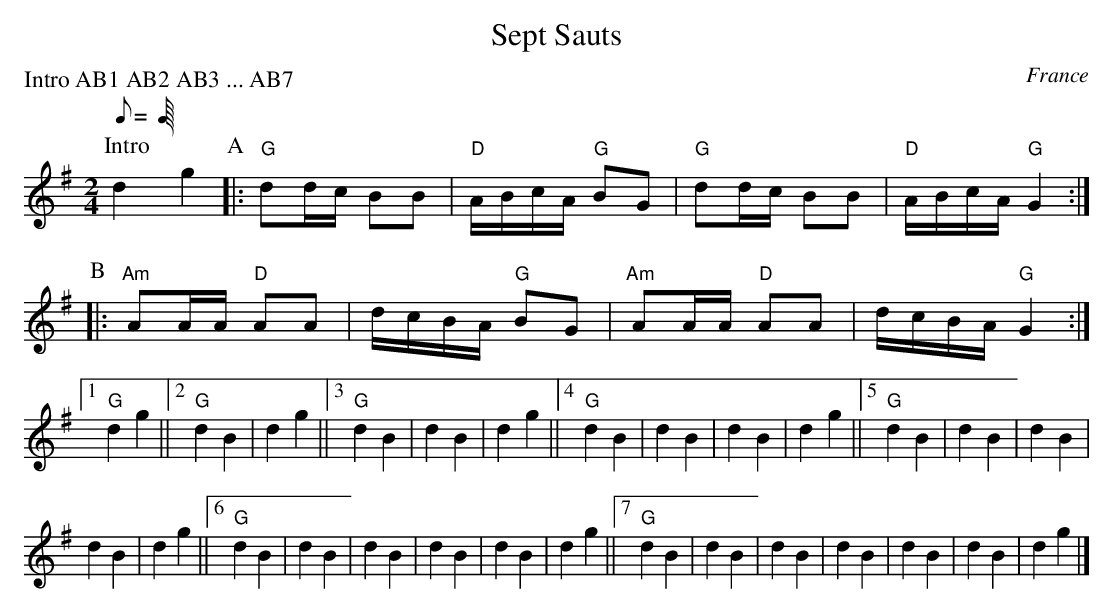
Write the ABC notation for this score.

X:1
T:Sept Sauts
L:1/8
M:2/4
O:France
P:Intro AB1 AB2 AB3 ... AB7
Q:c/4=90
K:G major
P:Intro
d2g2 \
P:A
|:"G"dd/c/ BB|"D"A/B/c/A/ "G"BG|"G"dd/c/ BB|"D"A/B/c/A/ "G"G2:|
P:B
|:"Am"AA/A/ "D"AA|d/c/B/A/ "G"BG|"Am"AA/A/ "D"AA|d/c/B/A/ "G"G2:|
[|]1"G"d2g2||2"G"d2B2|d2g2||3"G"d2B2|d2B2|d2g2||4"G"d2B2|d2B2|d2B2|d2g2||5 \
"G"d2B2|d2B2|d2B2|
d2B2|d2g2||6"G"d2B2|d2B2|d2B2|d2B2|d2B2|d2g2||7"G"d2B2|d2B2|d2B2|d2B2|d2B2|d2B2|d2g2|]
